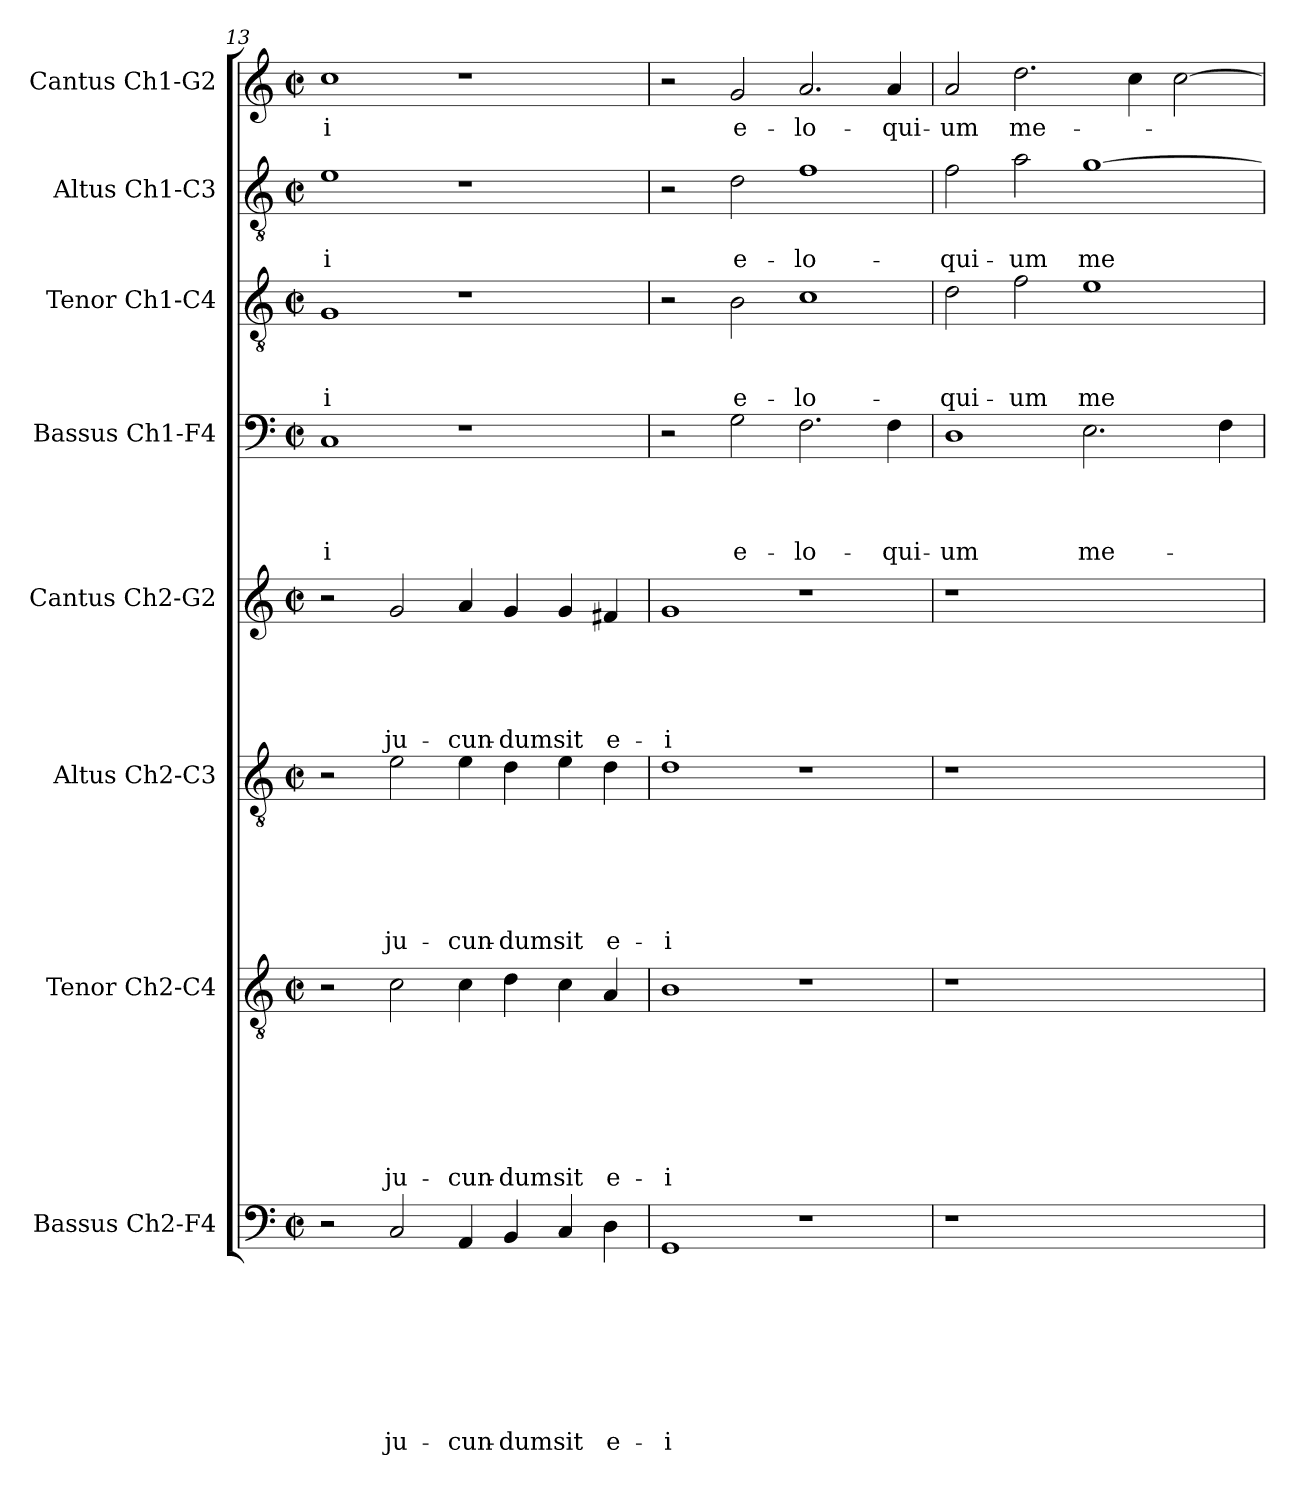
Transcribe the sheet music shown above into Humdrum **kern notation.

**kern	**text	**text	**text	**text	**text	**text	**text	**text	**kern	**text	**text	**text	**text	**text	**text	**text	**kern	**text	**text	**text	**text	**text	**text	**kern	**text	**text	**text	**text	**text	**kern	**text	**text	**text	**text	**kern	**text	**text	**text	**kern	**text	**text	**kern	**text
*part8	*part8	*part8	*part8	*part8	*part8	*part8	*part8	*part8	*part7	*part7	*part7	*part7	*part7	*part7	*part7	*part7	*part6	*part6	*part6	*part6	*part6	*part6	*part6	*part5	*part5	*part5	*part5	*part5	*part5	*part4	*part4	*part4	*part4	*part4	*part3	*part3	*part3	*part3	*part2	*part2	*part2	*part1	*part1
*staff8	*staff8	*staff8	*staff8	*staff8	*staff8	*staff8	*staff8	*staff8	*staff7	*staff7	*staff7	*staff7	*staff7	*staff7	*staff7	*staff7	*staff6	*staff6	*staff6	*staff6	*staff6	*staff6	*staff6	*staff5	*staff5	*staff5	*staff5	*staff5	*staff5	*staff4	*staff4	*staff4	*staff4	*staff4	*staff3	*staff3	*staff3	*staff3	*staff2	*staff2	*staff2	*staff1	*staff1
*I"Bassus Ch2-F4	*	*	*	*	*	*	*	*	*I"Tenor Ch2-C4	*	*	*	*	*	*	*	*I"Altus Ch2-C3	*	*	*	*	*	*	*I"Cantus Ch2-G2	*	*	*	*	*	*I"Bassus Ch1-F4	*	*	*	*	*I"Tenor Ch1-C4	*	*	*	*I"Altus Ch1-C3	*	*	*I"Cantus Ch1-G2	*
*I'B2	*	*	*	*	*	*	*	*	*I'T2	*	*	*	*	*	*	*	*I'A2	*	*	*	*	*	*	*I'C2	*	*	*	*	*	*I'B	*	*	*	*	*I'T	*	*	*	*I'A	*	*	*I'C	*
!!LO:LB:g=z
*clefF4	*	*	*	*	*	*	*	*	*clefGv2	*	*	*	*	*	*	*	*clefGv2	*	*	*	*	*	*	*clefG2	*	*	*	*	*	*clefF4	*	*	*	*	*clefGv2	*	*	*	*clefGv2	*	*	*clefG2	*
*k[]	*	*	*	*	*	*	*	*	*k[]	*	*	*	*	*	*	*	*k[]	*	*	*	*	*	*	*k[]	*	*	*	*	*	*k[]	*	*	*	*	*k[]	*	*	*	*k[]	*	*	*k[]	*
*C:	*	*	*	*	*	*	*	*	*C:	*	*	*	*	*	*	*	*C:	*	*	*	*	*	*	*C:	*	*	*	*	*	*C:	*	*	*	*	*C:	*	*	*	*C:	*	*	*C:	*
*M2/2	*	*	*	*	*	*	*	*	*M2/2	*	*	*	*	*	*	*	*M2/2	*	*	*	*	*	*	*M2/2	*	*	*	*	*	*M2/2	*	*	*	*	*M2/2	*	*	*	*M2/2	*	*	*M2/2	*
*met(c|)	*	*	*	*	*	*	*	*	*met(c|)	*	*	*	*	*	*	*	*met(c|)	*	*	*	*	*	*	*met(c|)	*	*	*	*	*	*met(c|)	*	*	*	*	*met(c|)	*	*	*	*met(c|)	*	*	*met(c|)	*
=13	=13	=13	=13	=13	=13	=13	=13	=13	=13	=13	=13	=13	=13	=13	=13	=13	=13	=13	=13	=13	=13	=13	=13	=13	=13	=13	=13	=13	=13	=13	=13	=13	=13	=13	=13	=13	=13	=13	=13	=13	=13	=13	=13
!	!	!	!	!	!	!	!	!	!	!	!	!	!	!	!	!	!	!	!	!	!	!	!	!	!	!	!	!	!	!	!	!	!	!LO:LY:b	!	!	!	!LO:LY:b	!	!	!LO:LY:b	!	!LO:LY:b
2r	.	.	.	.	.	.	.	.	2r	.	.	.	.	.	.	.	2r	.	.	.	.	.	.	2r	.	.	.	.	.	1C	.	.	.	-i	1G	.	.	-i	1e	.	-i	1cc	-i
!	!	!	!	!	!	!	!	!LO:LY:b	!	!	!	!	!	!	!	!LO:LY:b	!	!	!	!	!	!	!LO:LY:b	!	!	!	!	!	!LO:LY:b	!	!	!	!	!	!	!	!	!	!	!	!	!	!
2C/	.	.	.	.	.	.	.	ju-	2c\	.	.	.	.	.	.	ju-	2e\	.	.	.	.	.	ju-	2g/	.	.	.	.	ju-	.	.	.	.	.	.	.	.	.	.	.	.	.	.
!	!	!	!	!	!	!	!	!LO:LY:b	!	!	!	!	!	!	!	!LO:LY:b	!	!	!	!	!	!	!LO:LY:b	!	!	!	!	!	!LO:LY:b	!	!	!	!	!	!	!	!	!	!	!	!	!	!
4AA/	.	.	.	.	.	.	.	-cun-	4c\	.	.	.	.	.	.	-cun-	4e\	.	.	.	.	.	-cun-	4a/	.	.	.	.	-cun-	1r	.	.	.	.	1r	.	.	.	1r	.	.	1r	.
!	!	!	!	!	!	!	!	!LO:LY:b	!	!	!	!	!	!	!	!LO:LY:b	!	!	!	!	!	!	!LO:LY:b	!	!	!	!	!	!LO:LY:b	!	!	!	!	!	!	!	!	!	!	!	!	!	!
4BB/	.	.	.	.	.	.	.	-dum	4d\	.	.	.	.	.	.	-dum	4d\	.	.	.	.	.	-dum	4g/	.	.	.	.	-dum	.	.	.	.	.	.	.	.	.	.	.	.	.	.
!	!	!	!	!	!	!	!	!LO:LY:b	!	!	!	!	!	!	!	!LO:LY:b	!	!	!	!	!	!	!LO:LY:b	!	!	!	!	!	!LO:LY:b	!	!	!	!	!	!	!	!	!	!	!	!	!	!
4C/	.	.	.	.	.	.	.	sit	4c\	.	.	.	.	.	.	sit	4e\	.	.	.	.	.	sit	4g/	.	.	.	.	sit	.	.	.	.	.	.	.	.	.	.	.	.	.	.
!	!	!	!	!	!	!	!	!LO:LY:b	!	!	!	!	!	!	!	!LO:LY:b	!	!	!	!	!	!	!LO:LY:b	!	!	!	!	!	!LO:LY:b	!	!	!	!	!	!	!	!	!	!	!	!	!	!
4D\	.	.	.	.	.	.	.	e-	4A/	.	.	.	.	.	.	e-	4d\	.	.	.	.	.	e-	4f#X/	.	.	.	.	e-	.	.	.	.	.	.	.	.	.	.	.	.	.	.
=14	=14	=14	=14	=14	=14	=14	=14	=14	=14	=14	=14	=14	=14	=14	=14	=14	=14	=14	=14	=14	=14	=14	=14	=14	=14	=14	=14	=14	=14	=14	=14	=14	=14	=14	=14	=14	=14	=14	=14	=14	=14	=14	=14
!	!	!	!	!	!	!	!	!LO:LY:b	!	!	!	!	!	!	!	!LO:LY:b	!	!	!	!	!	!	!LO:LY:b	!	!	!	!	!	!LO:LY:b	!	!	!	!	!	!	!	!	!	!	!	!	!	!
1GG	.	.	.	.	.	.	.	-i	1B	.	.	.	.	.	.	-i	1d	.	.	.	.	.	-i	1g	.	.	.	.	-i	2r	.	.	.	.	2r	.	.	.	2r	.	.	2r	.
!	!	!	!	!	!	!	!	!	!	!	!	!	!	!	!	!	!	!	!	!	!	!	!	!	!	!	!	!	!	!	!	!	!	!LO:LY:b	!	!	!	!LO:LY:b	!	!	!LO:LY:b	!	!LO:LY:b
.	.	.	.	.	.	.	.	.	.	.	.	.	.	.	.	.	.	.	.	.	.	.	.	.	.	.	.	.	.	2G\	.	.	.	e-	2B\	.	.	e-	2d\	.	e-	2g/	e-
!	!	!	!	!	!	!	!	!	!	!	!	!	!	!	!	!	!	!	!	!	!	!	!	!	!	!	!	!	!	!	!	!	!	!LO:LY:b	!	!	!	!LO:LY:b	!	!	!LO:LY:b	!	!LO:LY:b
1r	.	.	.	.	.	.	.	.	1r	.	.	.	.	.	.	.	1r	.	.	.	.	.	.	1r	.	.	.	.	.	2.F\	.	.	.	-lo-	1c	.	.	-lo-	1f	.	-lo-	2.a/	-lo-
!	!	!	!	!	!	!	!	!	!	!	!	!	!	!	!	!	!	!	!	!	!	!	!	!	!	!	!	!	!	!	!	!	!	!LO:LY:b	!	!	!	!	!	!	!	!	!LO:LY:b
.	.	.	.	.	.	.	.	.	.	.	.	.	.	.	.	.	.	.	.	.	.	.	.	.	.	.	.	.	.	4F\	.	.	.	-qui-	.	.	.	.	.	.	.	4a/	-qui-
=15	=15	=15	=15	=15	=15	=15	=15	=15	=15	=15	=15	=15	=15	=15	=15	=15	=15	=15	=15	=15	=15	=15	=15	=15	=15	=15	=15	=15	=15	=15	=15	=15	=15	=15	=15	=15	=15	=15	=15	=15	=15	=15	=15
!	!	!	!	!	!	!	!	!	!	!	!	!	!	!	!	!	!	!	!	!	!	!	!	!	!	!	!	!	!	!	!	!	!	!LO:LY:b	!	!	!	!LO:LY:b	!	!	!LO:LY:b	!	!LO:LY:b
1r	.	.	.	.	.	.	.	.	1r	.	.	.	.	.	.	.	1r	.	.	.	.	.	.	1r	.	.	.	.	.	1D	.	.	.	-um	2d\	.	.	-qui-	2f\	.	-qui-	2a/	-um
!	!	!	!	!	!	!	!	!	!	!	!	!	!	!	!	!	!	!	!	!	!	!	!	!	!	!	!	!	!	!	!	!	!	!	!	!	!	!LO:LY:b	!	!	!LO:LY:b	!	!LO:LY:b
.	.	.	.	.	.	.	.	.	.	.	.	.	.	.	.	.	.	.	.	.	.	.	.	.	.	.	.	.	.	.	.	.	.	.	2f\	.	.	-um	2a\	.	-um	2.dd\	me-
!	!	!	!	!	!	!	!	!	!	!	!	!	!	!	!	!	!	!	!	!	!	!	!	!	!	!	!	!	!	!	!	!	!	!LO:LY:b	!	!	!	!LO:LY:b	!	!	!LO:LY:b	!	!
1ryy	.	.	.	.	.	.	.	.	1ryy	.	.	.	.	.	.	.	1ryy	.	.	.	.	.	.	1ryy	.	.	.	.	.	2.E\	.	.	.	me-	1e	.	.	me-	[1g	.	me-	.	.
.	.	.	.	.	.	.	.	.	.	.	.	.	.	.	.	.	.	.	.	.	.	.	.	.	.	.	.	.	.	.	.	.	.	.	.	.	.	.	.	.	.	4cc\	.
.	.	.	.	.	.	.	.	.	.	.	.	.	.	.	.	.	.	.	.	.	.	.	.	.	.	.	.	.	.	.	.	.	.	.	.	.	.	.	.	.	.	[2cc\	.
.	.	.	.	.	.	.	.	.	.	.	.	.	.	.	.	.	.	.	.	.	.	.	.	.	.	.	.	.	.	4F\	.	.	.	.	.	.	.	.	.	.	.	.	.
=	=	=	=	=	=	=	=	=	=	=	=	=	=	=	=	=	=	=	=	=	=	=	=	=	=	=	=	=	=	=	=	=	=	=	=	=	=	=	=	=	=	=	=
*-	*-	*-	*-	*-	*-	*-	*-	*-	*-	*-	*-	*-	*-	*-	*-	*-	*-	*-	*-	*-	*-	*-	*-	*-	*-	*-	*-	*-	*-	*-	*-	*-	*-	*-	*-	*-	*-	*-	*-	*-	*-	*-	*-
